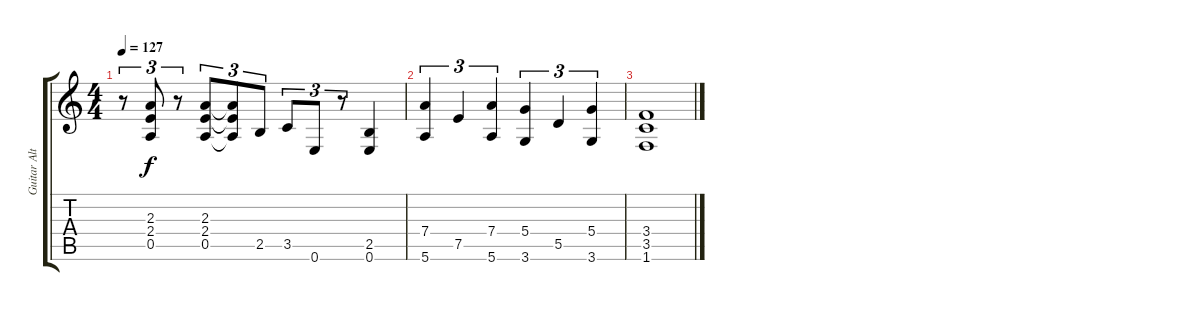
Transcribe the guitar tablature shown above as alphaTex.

\track ("Guitar Alternate" "Guitar Alt") {instrument acousticguitarsteel}
\staff {score tabs}
\tuning (E4 B3 G3 D3 A2 E2) {hide}
\ts (4 4)
\tempo 127
\clef g2
\ks c
r.8{tu (3 2) dy f} (2.3 2.4 0.5).8{tu (3 2)} r.8{tu (3 2)} (2.3 2.4 0.5).8{tu (3 2)} (2.3{t} 2.4{t} 0.5{t}).8{tu (3 2)} 2.5.8{tu (3 2)} 3.5.8{tu (3 2)} 0.6.8{tu (3 2)} r.8{tu (3 2)} (2.5 0.6).4 |
(7.4 5.6).4{tu (3 2)} 7.5.4{tu (3 2)} (7.4 5.6).4{tu (3 2)} (5.4 3.6).4{tu (3 2)} 5.5.4{tu (3 2)} (5.4 3.6).4{tu (3 2)} |
(3.4 3.5 1.6).1
